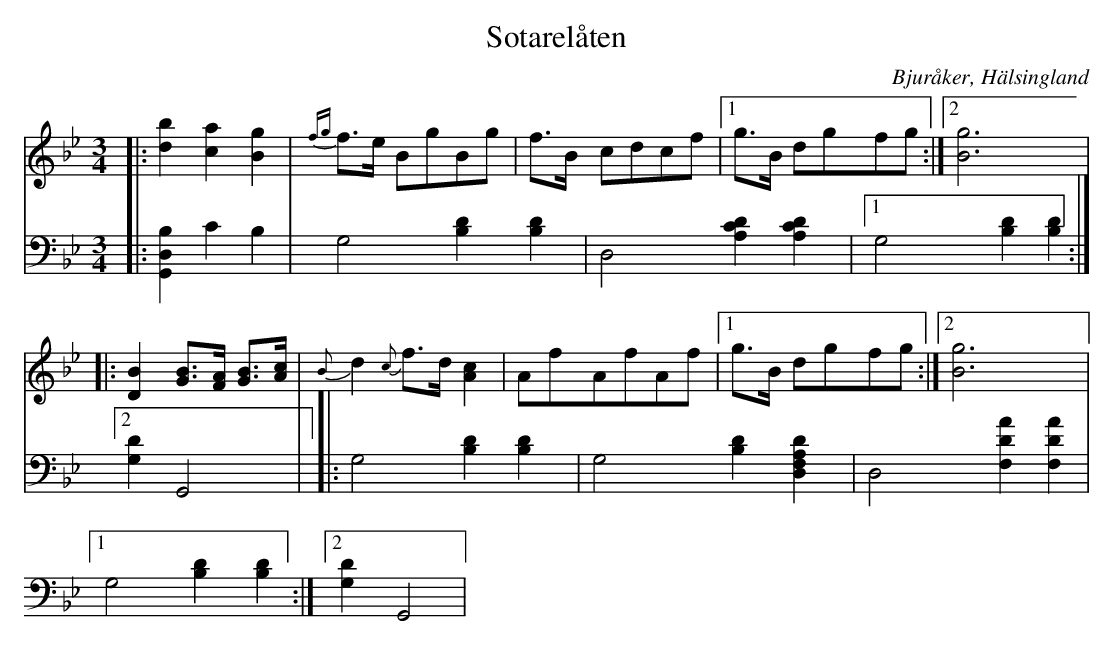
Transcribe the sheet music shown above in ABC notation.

X:1
T: Sotarelåten
O: Bjuråker, Hälsingland
M: 3/4
L: 1/8
K: Bb
V:1
V:2
V:1
|:[d2b2] [c2a2] [B2g2]|{fg}f>e BgBg|f>B cdcf |1g>B dgfg :|2 [B6g6]|
|:[D2B2] [GB]>[FA] [GB]>[Ac]|{B}d2 {c}f>d [A2c2]|AfAfAf |1g>B dgfg :|2 [B6g6]|
V:2 clef=bass
|:[G,,2 D,2B,2] C2 B,2|G,4 [B,2 D2] [B,2 D2]|D,4 [A,2 C2 D2] [A,2 C2 D2]|1G,4 [B,2 D2] [B,2 D2]:|2 [G,2D2] G,,4|
|:G,4 [B,2 D2] [B,2 D2]|G,4 [B,2 D2] [D,2 F,2A,2D2]|D,4 [F,2 A2 D2] [F,2 A2 D2]|1 G,4 [B,2 D2] [B,2 D2] :|2 [G,2D2] G,,4|
